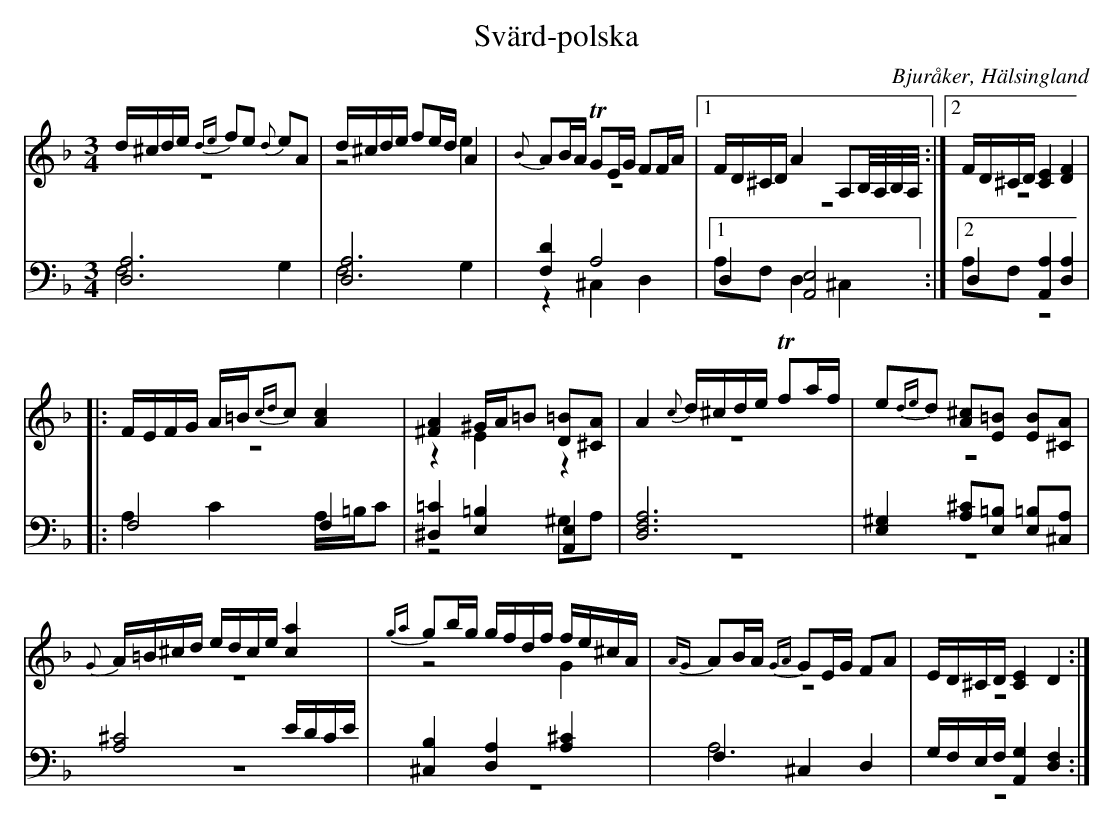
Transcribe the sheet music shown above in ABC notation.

X:1
T: Svärd-polska
O: Bjuråker, Hälsingland
M: 3/4
L: 1/8
K: Dm
V:1
V:2 merge
V:3
V:4 merge
V:1
d/^c/d/e/ {de}fe {d}eA|d/^c/d/e/ fe/d/ A2|{B}AB/A/ TGE/G/ FF/A/|1 F/D/^C/D/ A2 A,B,//A,//B,//A,//:|2 F/D/^C/D/ [C2E2] [D2F2]|
|:F/E/F/G/ A/=B/{cd}c [A2c2]|[^F2A2] ^G/A/=B [D=B][^CA]|A2 {c}d/^c/d/e/ Tfa/f/|e{de}d [A^c][E=B] [EB][^CA]|
{G}A/=B/^c/d/ e/d/c/e/ [c2a2]|{ga}gb/g/ g/f/d/f/ f/e/^c/A/|{AG}AB/A/ {GA}GE/G/ FA|E/D/^C/D/ [C2E2] D2:|
V:2
z6|z4 e2|z6|1 z6:|2 z6|
|:z6|z2 E2 z2|z6|z6|
z6|z4 G2|z6|z6:|
V:3 clef=bass
[D,6A,6]|[D,6A,6]|[F,2D2] A,4|1 D,2 [A,,4E,4]:|2 D,2 [A,,2A,2] [D,2A,2]|
|:F,4 F,2|[^D,2=C2] [E,2=B,2] [A,,2E,2]|[D,6F,6A,6]|[E,2^G,2] [A,^C][E,=B,] [E,=B,][^C,A,]|
[A,4^C4] E/D/C/E/|[^C,2B,2]  [D,2A,2] [A,2^C2]|F,2 ^C,2 D,2|G,/F,/E,/F,/ [A,,2G,2] [D,2F,2]:|
V:4 clef=bass
F,4 G,2|F,4 G,2|z2 ^C,2 D,2|1 A,F, D,2 ^C,2:|2 A,F,  z4|
|:A,2 C2 A,/=B,/C|z4 ^G,A,|z6|z6|
z6|z6|A,6|z6:|
